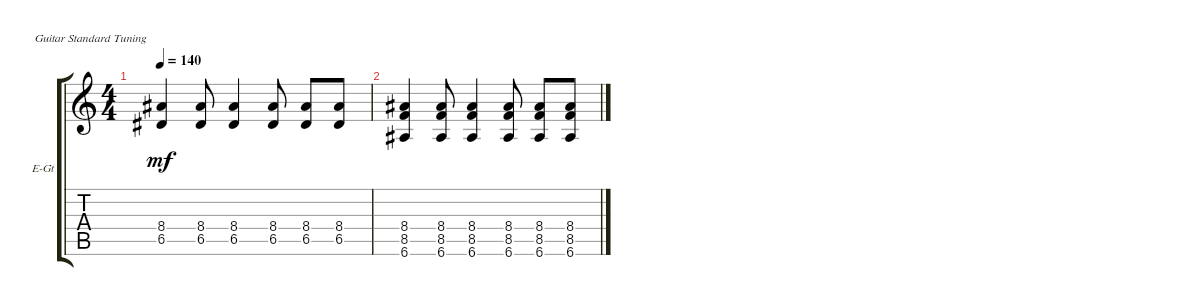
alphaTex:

\defaultSystemsLayout 4
\bracketExtendMode groupsimilarinstruments
\firstSystemTrackNameOrientation horizontal
\otherSystemsTrackNameOrientation horizontal
\track ("Electric Guitar" "E-Gt") {instrument overdrivenguitar}
\staff {score tabs}
\tuning (E4 B3 G3 D3 A2 E2)
\ts (4 4)
\tempo 140
\clef g2
\scale
0.333333
\ks c
(6.5 8.4).4{dy mf} (6.5 8.4).8 (6.5 8.4).4 (6.5 8.4).8 (6.5 8.4).8 (6.5 8.4).8 |
\scale
0.333333 (6.6 8.5 8.4).4 (6.6 8.5 8.4).8 (6.6 8.5 8.4).4 (6.6 8.5 8.4).8 (6.6 8.5 8.4).8 (6.6 8.5 8.4).8 |
\scale
0.333333 |
\scale
0.333333 |
\scale
0.333333 |
\scale
0.333333 |
\scale
0.333333 |
\scale
0.333333 |
\scale
0.333333 |
\scale
0.333333 |
\scale
0.333333 |
\scale
0.333333 |
\scale
0.333333 |
\scale
0.333333 |
\scale
0.333333 |
\scale
0.333333
